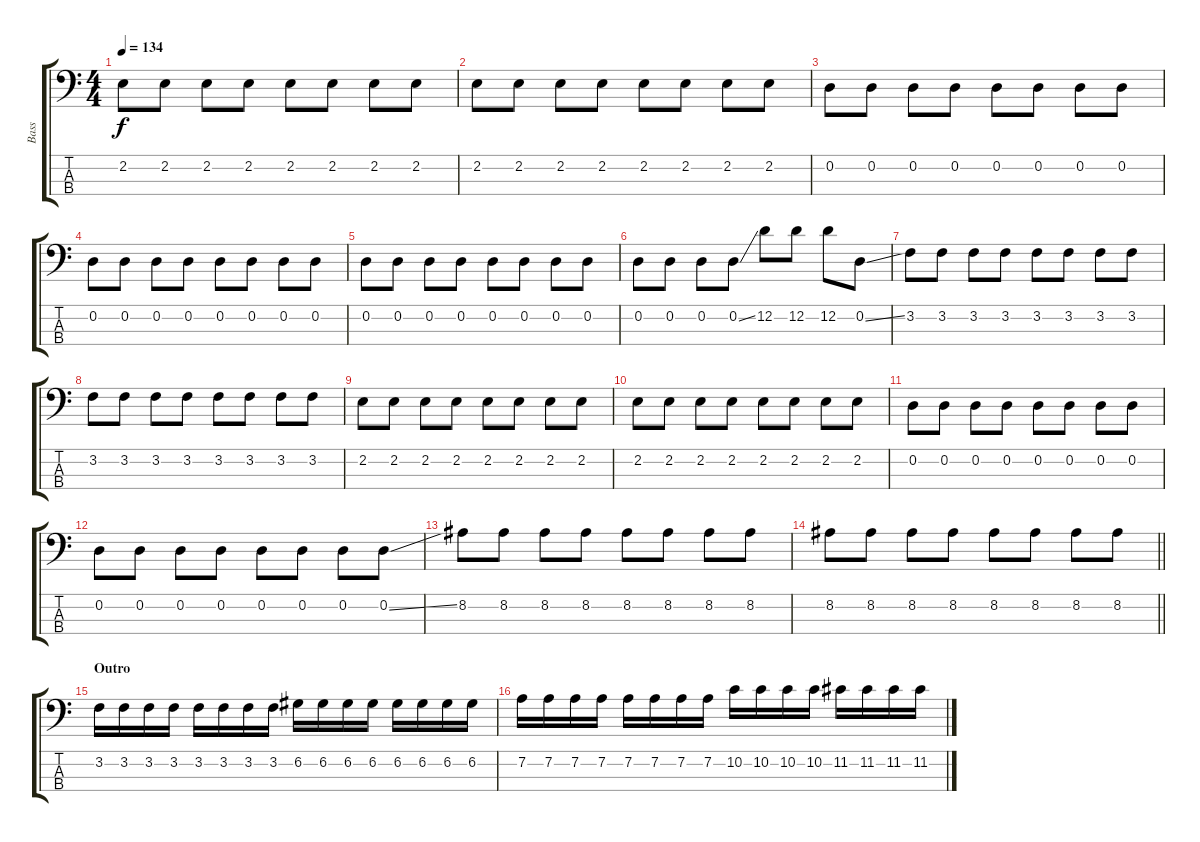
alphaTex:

\track ("Bass" "Bass") {instrument synthbass2}
\staff {score tabs}
\tuning (G2 D2 A1 D1) {hide}
\ts (4 4)
\tempo 134
\clef f4
\ks c
2.2.8{dy f} 2.2.8 2.2.8 2.2.8 2.2.8 2.2.8 2.2.8 2.2.8 |
2.2.8 2.2.8 2.2.8 2.2.8 2.2.8 2.2.8 2.2.8 2.2.8 |
0.2.8 0.2.8 0.2.8 0.2.8 0.2.8 0.2.8 0.2.8 0.2.8 |
0.2.8 0.2.8 0.2.8 0.2.8 0.2.8 0.2.8 0.2.8 0.2.8 |
0.2.8 0.2.8 0.2.8 0.2.8 0.2.8 0.2.8 0.2.8 0.2.8 |
0.2.8 0.2.8 0.2.8 0.2{ss}.8 12.2.8 12.2.8 12.2.8 0.2{ss}.8 |
3.2.8 3.2.8 3.2.8 3.2.8 3.2.8 3.2.8 3.2.8 3.2.8 |
3.2.8 3.2.8 3.2.8 3.2.8 3.2.8 3.2.8 3.2.8 3.2.8 |
2.2.8 2.2.8 2.2.8 2.2.8 2.2.8 2.2.8 2.2.8 2.2.8 |
2.2.8 2.2.8 2.2.8 2.2.8 2.2.8 2.2.8 2.2.8 2.2.8 |
0.2.8 0.2.8 0.2.8 0.2.8 0.2.8 0.2.8 0.2.8 0.2.8 |
0.2.8 0.2.8 0.2.8 0.2.8 0.2.8 0.2.8 0.2.8 0.2{ss}.8 |
8.2.8 8.2.8 8.2.8 8.2.8 8.2.8 8.2.8 8.2.8 8.2.8 |
\barLineRight lightlight
8.2.8 8.2.8 8.2.8 8.2.8 8.2.8 8.2.8 8.2.8 8.2.8 |
\section ("" "Outro")
3.2.16 3.2.16 3.2.16 3.2.16 3.2.16 3.2.16 3.2.16 3.2.16 6.2.16 6.2.16 6.2.16 6.2.16 6.2.16 6.2.16 6.2.16 6.2.16 |
7.2.16 7.2.16 7.2.16 7.2.16 7.2.16 7.2.16 7.2.16 7.2.16 10.2.16 10.2.16 10.2.16 10.2.16 11.2.16 11.2.16 11.2.16 11.2.16
